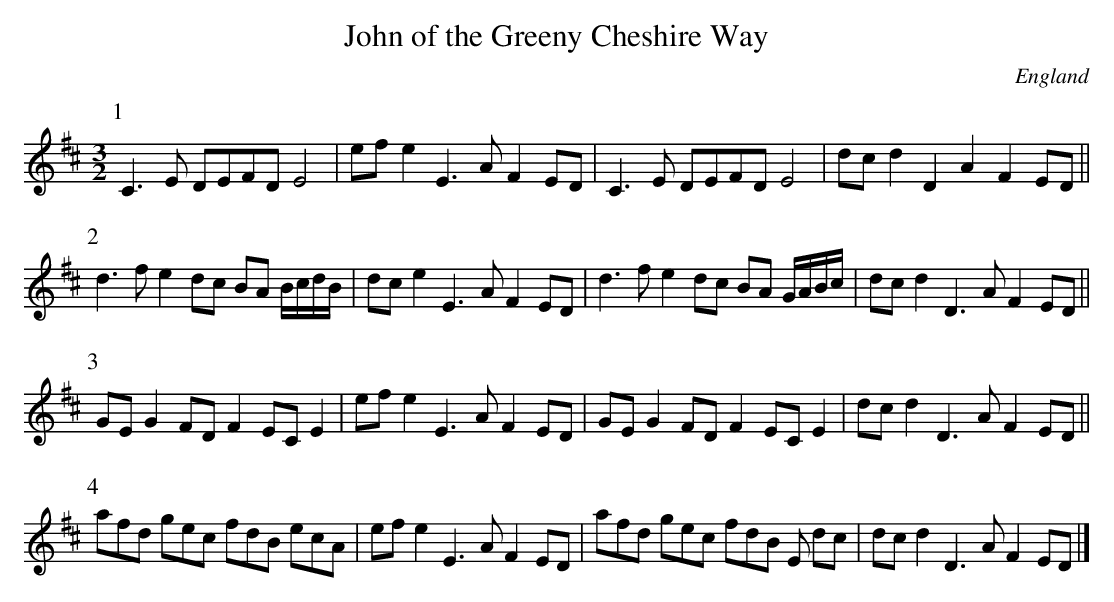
X:1
T:John of the Greeny Cheshire Way
L:1/8
M:3/2
O:England
K:D
P:1
C3 E   DEFD E4    |ef e2 E3 A F2 ED |C3 E DEFD E4      | dc d2 D2 A2F2 ED ||
P:2
d3 f e2 dc BA B/2c/2d/2B/2|dc e2 E3 A F2 ED|d3 f e2 dc BA G/2A/2B/2c/2|dc\
d2 D3 A F2 ED||
P:3
GE G2 FD F2 EC E2 |ef e2 E3 A F2 ED |GE G2 FD F2 EC E2 | dc d2 D3 A F2 ED ||
P:4
afd gec fdB ecA   |ef e2 E3 A F2 ED |afd gec fdB E dc  | dc d2 D3 A F2 ED |]
